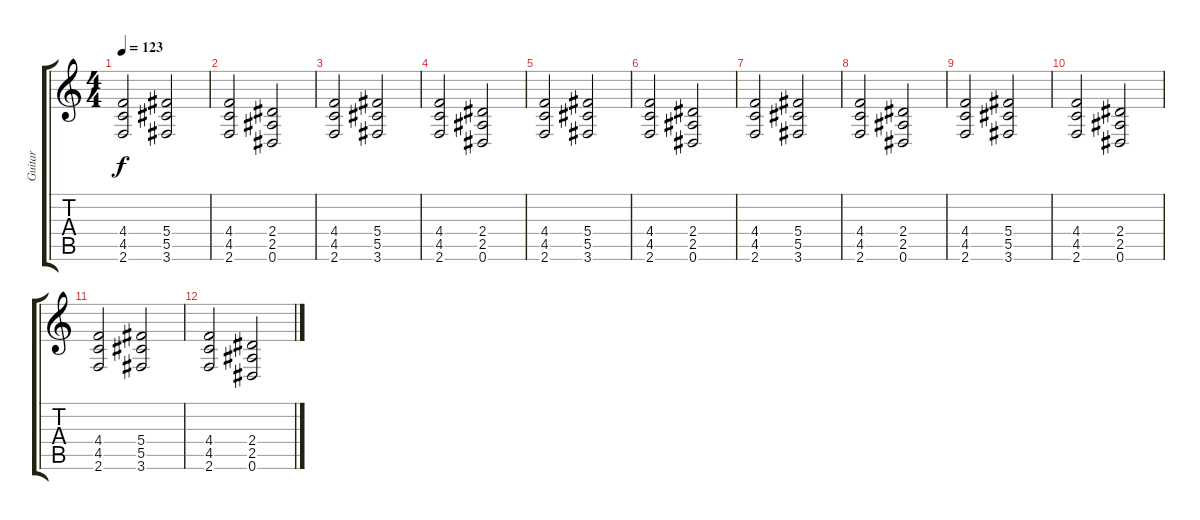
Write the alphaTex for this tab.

\track ("Guitar" "Guitar") {instrument distortionguitar}
\staff {score tabs}
\tuning (Eb4 Bb3 Gb3 Db3 Ab2 Eb2) {hide}
\ts (4 4)
\tempo 123
\clef g2
\ks c
(4.4 4.5 2.6).2{dy f} (5.4 5.5 3.6).2 |
(4.4 4.5 2.6).2 (2.4 2.5 0.6).2 |
(4.4 4.5 2.6).2 (5.4 5.5 3.6).2 |
(4.4 4.5 2.6).2 (2.4 2.5 0.6).2 |
(4.4 4.5 2.6).2 (5.4 5.5 3.6).2 |
(4.4 4.5 2.6).2 (2.4 2.5 0.6).2 |
(4.4 4.5 2.6).2 (5.4 5.5 3.6).2 |
(4.4 4.5 2.6).2 (2.4 2.5 0.6).2 |
(4.4 4.5 2.6).2 (5.4 5.5 3.6).2 |
(4.4 4.5 2.6).2 (2.4 2.5 0.6).2 |
(4.4 4.5 2.6).2 (5.4 5.5 3.6).2 |
(4.4 4.5 2.6).2 (2.4 2.5 0.6).2
